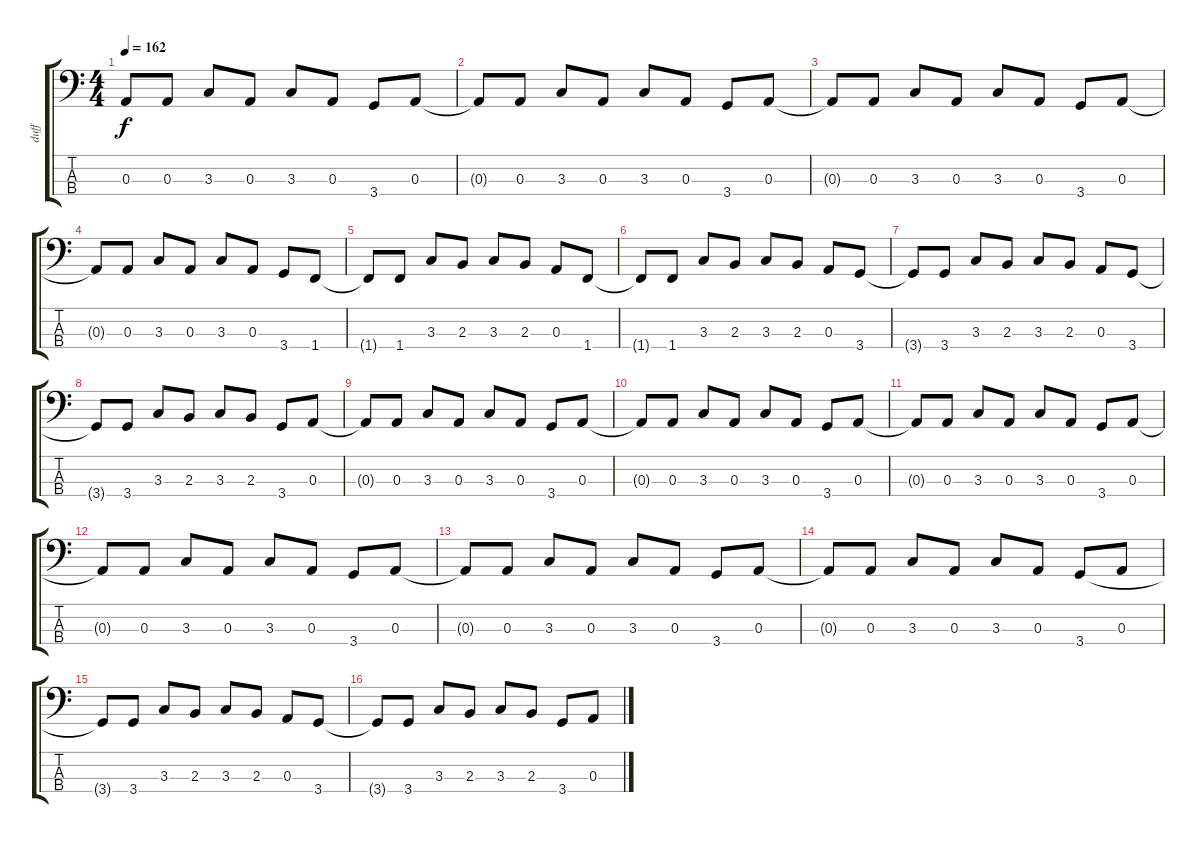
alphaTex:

\track ("duff" "duff") {instrument slapbass1}
\staff {score tabs}
\tuning (G2 D2 A1 E1) {hide}
\ts (4 4)
\tempo 162
\clef f4
\ks c
0.3{t}.8{dy f} 0.3.8 3.3.8 0.3.8 3.3.8 0.3.8 3.4.8 0.3.8 |
0.3{t}.8 0.3.8 3.3.8 0.3.8 3.3.8 0.3.8 3.4.8 0.3.8 |
0.3{t}.8 0.3.8 3.3.8 0.3.8 3.3.8 0.3.8 3.4.8 0.3.8 |
0.3{t}.8 0.3.8 3.3.8 0.3.8 3.3.8 0.3.8 3.4.8 1.4.8 |
1.4{t}.8 1.4.8 3.3.8 2.3.8 3.3.8 2.3.8 0.3.8 1.4.8 |
1.4{t}.8 1.4.8 3.3.8 2.3.8 3.3.8 2.3.8 0.3.8 3.4.8 |
3.4{t}.8 3.4.8 3.3.8 2.3.8 3.3.8 2.3.8 0.3.8 3.4.8 |
3.4{t}.8 3.4.8 3.3.8 2.3.8 3.3.8 2.3.8 3.4.8 0.3.8 |
0.3{t}.8 0.3.8 3.3.8 0.3.8 3.3.8 0.3.8 3.4.8 0.3.8 |
0.3{t}.8 0.3.8 3.3.8 0.3.8 3.3.8 0.3.8 3.4.8 0.3.8 |
0.3{t}.8 0.3.8 3.3.8 0.3.8 3.3.8 0.3.8 3.4.8 0.3.8 |
0.3{t}.8 0.3.8 3.3.8 0.3.8 3.3.8 0.3.8 3.4.8 0.3.8 |
0.3{t}.8 0.3.8 3.3.8 0.3.8 3.3.8 0.3.8 3.4.8 0.3.8 |
0.3{t}.8 0.3.8 3.3.8 0.3.8 3.3.8 0.3.8 3.4.8 0.3.8 |
3.4{t}.8 3.4.8 3.3.8 2.3.8 3.3.8 2.3.8 0.3.8 3.4.8 |
3.4{t}.8 3.4.8 3.3.8 2.3.8 3.3.8 2.3.8 3.4.8 0.3.8
